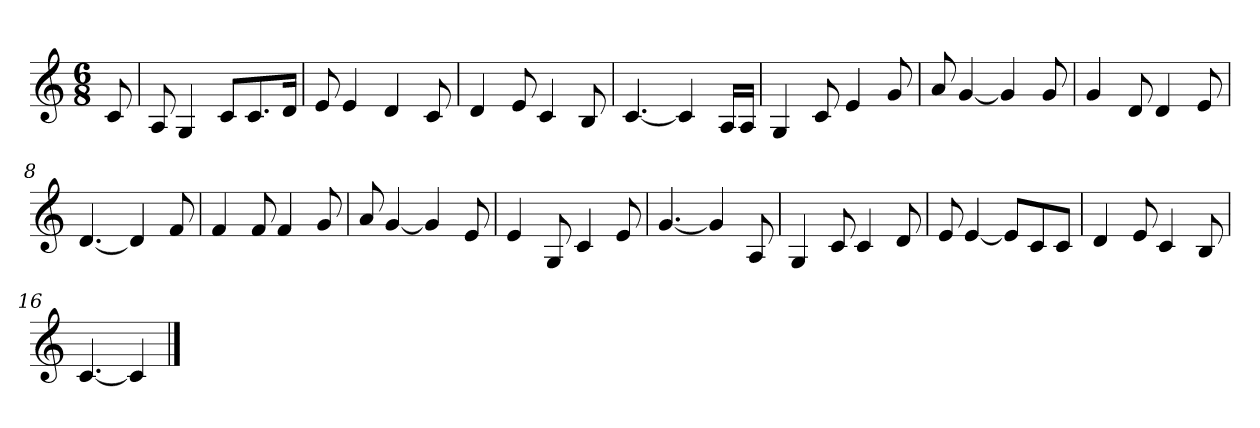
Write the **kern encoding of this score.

**kern
*part1
*staff1
*clefG2
*k[]
*C:
*M6/8
*MM80
=
8c
=1
8A
4G
8c/L
8.c/
16d/Jk
=2
8e
4e
4d
8c
=3
4d
8e
4c
8B
=4
[4.c
4c]
16A/LL
16A/JJ
=5
4G
8c
4e
8g
=6
8a
[4g
4g]
8g
=7
4g
8d
4d
8e
=8
[4.d
4d]
8f
=9
4f
8f
4f
8g
=10
8a
[4g
4g]
8e
=11
4e
8G
4c
8e
=12
[4.g
4g]
8A
=13
4G
8c
4c
8d
=14
8e
[4e
8e/L]
8c/
8c/J
=15
4d
8e
4c
8B
=16
[4.c
4c]
==
*-
